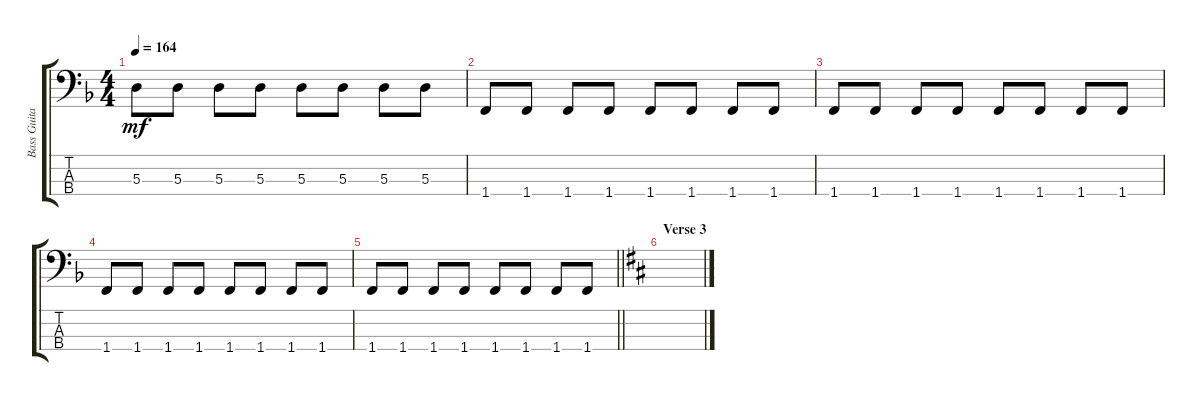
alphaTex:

\track ("Bass Guitar" "Bass Guita") {instrument electricbassfinger}
\staff {score tabs}
\tuning (G2 D2 A1 E1) {hide}
\ts (4 4)
\tempo 164
\clef f4
\ks dminor
5.3.8{dy mf} 5.3.8 5.3.8 5.3.8 5.3.8 5.3.8 5.3.8 5.3.8 |
1.4.8 1.4.8 1.4.8 1.4.8 1.4.8 1.4.8 1.4.8 1.4.8 |
1.4.8 1.4.8 1.4.8 1.4.8 1.4.8 1.4.8 1.4.8 1.4.8 |
1.4.8 1.4.8 1.4.8 1.4.8 1.4.8 1.4.8 1.4.8 1.4.8 |
\barLineRight lightlight
1.4.8 1.4.8 1.4.8 1.4.8 1.4.8 1.4.8 1.4.8 1.4.8 |
\section ("" "Verse 3")
\ks bminor
